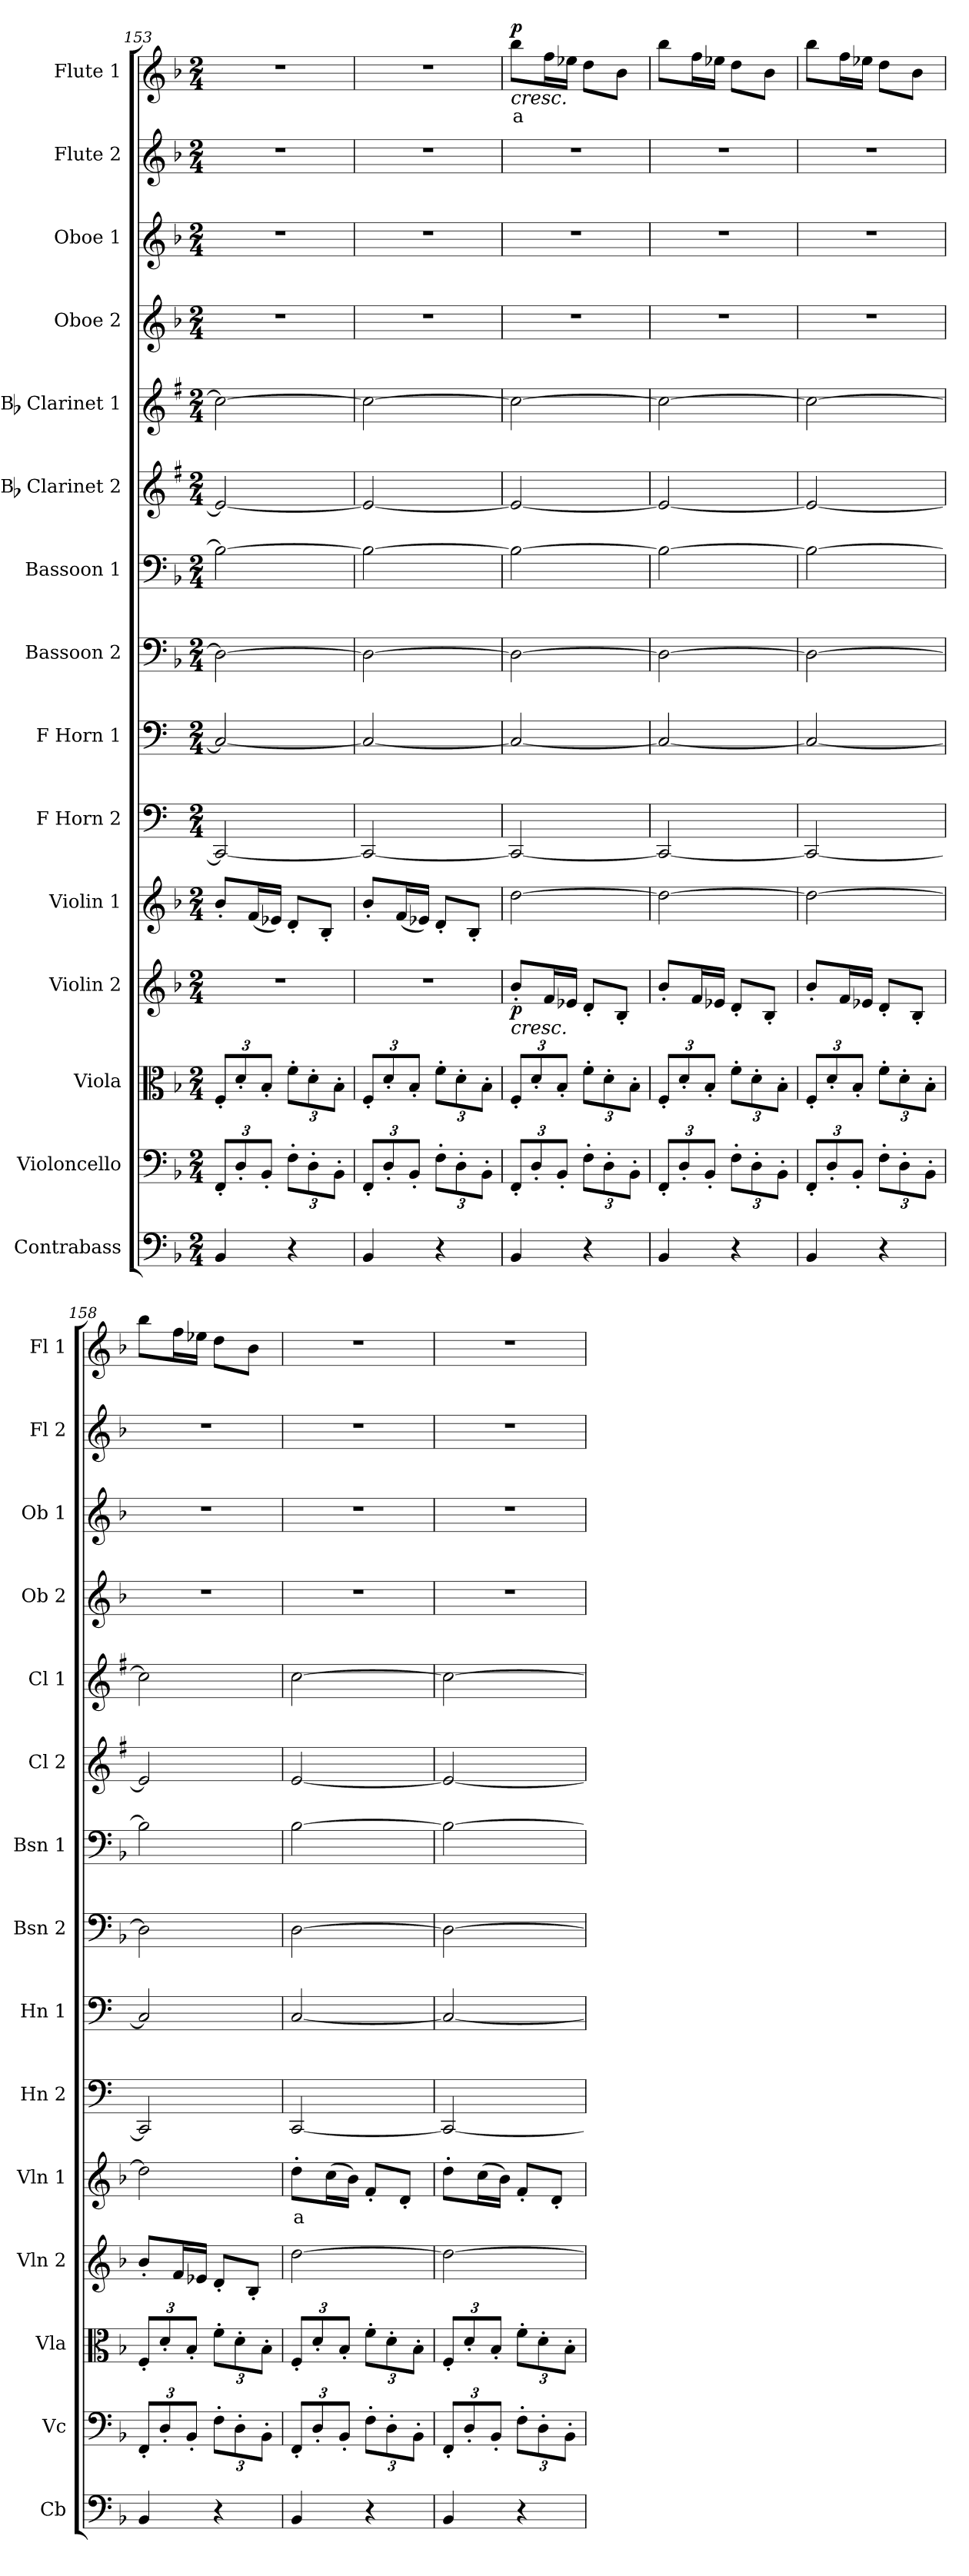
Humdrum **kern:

**kern	**kern	**kern	**kern	**dynam	**kern	**text	**kern	**kern	**kern	**kern	**kern	**kern	**kern	**kern	**kern	**kern	**text	**dynam
*part15	*part14	*part13	*part12	*part12	*part11	*part11	*part10	*part9	*part8	*part7	*part6	*part5	*part4	*part3	*part2	*part1	*part1	*part1
*staff15	*staff14	*staff13	*staff12	*staff12	*staff11	*staff11	*staff10	*staff9	*staff8	*staff7	*staff6	*staff5	*staff4	*staff3	*staff2	*staff1	*staff1	*staff1
*I"Contrabass	*I"Violoncello	*I"Viola	*I"Violin 2	*	*I"Violin 1	*	*I"F Horn 2	*I"F Horn 1	*I"Bassoon 2	*I"Bassoon 1	*I"Bb Clarinet 2	*I"Bb Clarinet 1	*I"Oboe 2	*I"Oboe 1	*I"Flute 2	*I"Flute 1	*	*
*I'Cb	*I'Vc	*I'Vla	*I'Vln 2	*	*I'Vln 1	*	*I'Hn 2	*I'Hn 1	*I'Bsn 2	*I'Bsn 1	*I'Cl 2	*I'Cl 1	*I'Ob 2	*I'Ob 1	*I'Fl 2	*I'Fl 1	*	*
*clefF4	*clefF4	*clefC3	*clefG2	*	*clefG2	*	*clefF4	*clefF4	*clefF4	*clefF4	*clefG2	*clefG2	*clefG2	*clefG2	*clefG2	*clefG2	*	*
*ITrd7c12	*	*	*	*	*	*	*ITrd4c7	*ITrd4c7	*	*	*ITrd1c2	*ITrd1c2	*	*	*	*	*	*
*k[b-]	*k[b-]	*k[b-]	*k[b-]	*	*k[b-]	*	*k[b-]	*k[b-]	*k[b-]	*k[b-]	*k[b-]	*k[b-]	*k[b-]	*k[b-]	*k[b-]	*k[b-]	*	*
*M2/4	*M2/4	*M2/4	*M2/4	*	*M2/4	*	*M2/4	*M2/4	*M2/4	*M2/4	*M2/4	*M2/4	*M2/4	*M2/4	*M2/4	*M2/4	*	*
*	*Xbrackettup	*Xbrackettup	*	*	*	*	*	*	*	*	*	*	*	*	*	*	*	*
=153	=153	=153	=153	=153	=153	=153	=153	=153	=153	=153	=153	=153	=153	=153	=153	=153	=153	=153
4BBB-/	12FF'/L	12F'/L	2r	.	8b-'/L	.	2FFF/_	2FF/_	2D\_	2B-\_	2d/_	2b-\_	2r	2r	2r	2r	.	.
.	12D'/	12d'/	.	.	.	.	.	.	.	.	.	.	.	.	.	.	.	.
.	.	.	.	.	(16f/L	.	.	.	.	.	.	.	.	.	.	.	.	.
.	12BB-'/J	12B-'/J	.	.	.	.	.	.	.	.	.	.	.	.	.	.	.	.
.	.	.	.	.	16e-X/JJ)	.	.	.	.	.	.	.	.	.	.	.	.	.
4r	12F'\L	12f'\L	.	.	8d'/L	.	.	.	.	.	.	.	.	.	.	.	.	.
.	12D'\	12d'\	.	.	.	.	.	.	.	.	.	.	.	.	.	.	.	.
.	.	.	.	.	8B-'/J	.	.	.	.	.	.	.	.	.	.	.	.	.
.	12BB-'\J	12B-'\J	.	.	.	.	.	.	.	.	.	.	.	.	.	.	.	.
=154	=154	=154	=154	=154	=154	=154	=154	=154	=154	=154	=154	=154	=154	=154	=154	=154	=154	=154
4BBB-/	12FF'/L	12F'/L	2r	.	8b-'/L	.	2FFF/_	2FF/_	2D\_	2B-\_	2d/_	2b-\_	2r	2r	2r	2r	.	.
.	12D'/	12d'/	.	.	.	.	.	.	.	.	.	.	.	.	.	.	.	.
.	.	.	.	.	(16f/L	.	.	.	.	.	.	.	.	.	.	.	.	.
.	12BB-'/J	12B-'/J	.	.	.	.	.	.	.	.	.	.	.	.	.	.	.	.
.	.	.	.	.	16e-X/JJ)	.	.	.	.	.	.	.	.	.	.	.	.	.
4r	12F'\L	12f'\L	.	.	8d'/L	.	.	.	.	.	.	.	.	.	.	.	.	.
.	12D'\	12d'\	.	.	.	.	.	.	.	.	.	.	.	.	.	.	.	.
.	.	.	.	.	8B-'/J	.	.	.	.	.	.	.	.	.	.	.	.	.
.	12BB-'\J	12B-'\J	.	.	.	.	.	.	.	.	.	.	.	.	.	.	.	.
=155	=155	=155	=155	=155	=155	=155	=155	=155	=155	=155	=155	=155	=155	=155	=155	=155	=155	=155
!	!	!	!	!	!	!	!	!	!	!	!	!	!	!	!	!LO:TX:b:i:t=cresc.	!	!
!	!	!	!LO:TX:b:i:t=cresc.	!	!	!	!	!	!	!	!	!	!	!	!	!	!	!
!	!	!	!	!LO:DY:b	!	!	!	!	!	!	!	!	!	!	!	!	!LO:LY:b:color=#FF0000	!LO:DY:b
4BBB-/	12FF'/L	12F'/L	8b-'/L	p	[2dd\	.	2FFF/_	2FF/_	2D\_	2B-\_	2d/_	2b-\_	2r	2r	2r	8bb-\L	a	p
.	12D'/	12d'/	.	.	.	.	.	.	.	.	.	.	.	.	.	.	.	.
.	.	.	16f/L	.	.	.	.	.	.	.	.	.	.	.	.	16ff\L	.	.
.	12BB-'/J	12B-'/J	.	.	.	.	.	.	.	.	.	.	.	.	.	.	.	.
.	.	.	16e-X/JJ	.	.	.	.	.	.	.	.	.	.	.	.	16ee-X\JJ	.	.
4r	12F'\L	12f'\L	8d'/L	.	.	.	.	.	.	.	.	.	.	.	.	8dd\L	.	.
.	12D'\	12d'\	.	.	.	.	.	.	.	.	.	.	.	.	.	.	.	.
.	.	.	8B-'/J	.	.	.	.	.	.	.	.	.	.	.	.	8b-\J	.	.
.	12BB-'\J	12B-'\J	.	.	.	.	.	.	.	.	.	.	.	.	.	.	.	.
=156	=156	=156	=156	=156	=156	=156	=156	=156	=156	=156	=156	=156	=156	=156	=156	=156	=156	=156
4BBB-/	12FF'/L	12F'/L	8b-'/L	.	2dd\_	.	2FFF/_	2FF/_	2D\_	2B-\_	2d/_	2b-\_	2r	2r	2r	8bb-\L	.	.
.	12D'/	12d'/	.	.	.	.	.	.	.	.	.	.	.	.	.	.	.	.
.	.	.	16f/L	.	.	.	.	.	.	.	.	.	.	.	.	16ff\L	.	.
.	12BB-'/J	12B-'/J	.	.	.	.	.	.	.	.	.	.	.	.	.	.	.	.
.	.	.	16e-X/JJ	.	.	.	.	.	.	.	.	.	.	.	.	16ee-X\JJ	.	.
4r	12F'\L	12f'\L	8d'/L	.	.	.	.	.	.	.	.	.	.	.	.	8dd\L	.	.
.	12D'\	12d'\	.	.	.	.	.	.	.	.	.	.	.	.	.	.	.	.
.	.	.	8B-'/J	.	.	.	.	.	.	.	.	.	.	.	.	8b-\J	.	.
.	12BB-'\J	12B-'\J	.	.	.	.	.	.	.	.	.	.	.	.	.	.	.	.
=157	=157	=157	=157	=157	=157	=157	=157	=157	=157	=157	=157	=157	=157	=157	=157	=157	=157	=157
4BBB-/	12FF'/L	12F'/L	8b-'/L	.	2dd\_	.	2FFF/_	2FF/_	2D\_	2B-\_	2d/_	2b-\_	2r	2r	2r	8bb-\L	.	.
.	12D'/	12d'/	.	.	.	.	.	.	.	.	.	.	.	.	.	.	.	.
.	.	.	16f/L	.	.	.	.	.	.	.	.	.	.	.	.	16ff\L	.	.
.	12BB-'/J	12B-'/J	.	.	.	.	.	.	.	.	.	.	.	.	.	.	.	.
.	.	.	16e-X/JJ	.	.	.	.	.	.	.	.	.	.	.	.	16ee-X\JJ	.	.
4r	12F'\L	12f'\L	8d'/L	.	.	.	.	.	.	.	.	.	.	.	.	8dd\L	.	.
.	12D'\	12d'\	.	.	.	.	.	.	.	.	.	.	.	.	.	.	.	.
.	.	.	8B-'/J	.	.	.	.	.	.	.	.	.	.	.	.	8b-\J	.	.
.	12BB-'\J	12B-'\J	.	.	.	.	.	.	.	.	.	.	.	.	.	.	.	.
=158	=158	=158	=158	=158	=158	=158	=158	=158	=158	=158	=158	=158	=158	=158	=158	=158	=158	=158
4BBB-/	12FF'/L	12F'/L	8b-'/L	.	2dd\]	.	2FFF/]	2FF/]	2D\]	2B-\]	2d/]	2b-\]	2r	2r	2r	8bb-\L	.	.
.	12D'/	12d'/	.	.	.	.	.	.	.	.	.	.	.	.	.	.	.	.
.	.	.	16f/L	.	.	.	.	.	.	.	.	.	.	.	.	16ff\L	.	.
.	12BB-'/J	12B-'/J	.	.	.	.	.	.	.	.	.	.	.	.	.	.	.	.
.	.	.	16e-X/JJ	.	.	.	.	.	.	.	.	.	.	.	.	16ee-X\JJ	.	.
4r	12F'\L	12f'\L	8d'/L	.	.	.	.	.	.	.	.	.	.	.	.	8dd\L	.	.
.	12D'\	12d'\	.	.	.	.	.	.	.	.	.	.	.	.	.	.	.	.
.	.	.	8B-'/J	.	.	.	.	.	.	.	.	.	.	.	.	8b-\J	.	.
.	12BB-'\J	12B-'\J	.	.	.	.	.	.	.	.	.	.	.	.	.	.	.	.
=159	=159	=159	=159	=159	=159	=159	=159	=159	=159	=159	=159	=159	=159	=159	=159	=159	=159	=159
!	!	!	!	!	!	!LO:LY:b:color=#FF0000	!	!	!	!	!	!	!	!	!	!	!	!
4BBB-/	12FF'/L	12F'/L	[2dd\	.	8dd'\L	a	[2FFF/	[2FF/	[2D\	[2B-\	[2d/	[2b-\	2r	2r	2r	2r	.	.
.	12D'/	12d'/	.	.	.	.	.	.	.	.	.	.	.	.	.	.	.	.
.	.	.	.	.	(16cc\L	.	.	.	.	.	.	.	.	.	.	.	.	.
.	12BB-'/J	12B-'/J	.	.	.	.	.	.	.	.	.	.	.	.	.	.	.	.
.	.	.	.	.	16b-\JJ)	.	.	.	.	.	.	.	.	.	.	.	.	.
4r	12F'\L	12f'\L	.	.	8f'/L	.	.	.	.	.	.	.	.	.	.	.	.	.
.	12D'\	12d'\	.	.	.	.	.	.	.	.	.	.	.	.	.	.	.	.
.	.	.	.	.	8d'/J	.	.	.	.	.	.	.	.	.	.	.	.	.
.	12BB-'\J	12B-'\J	.	.	.	.	.	.	.	.	.	.	.	.	.	.	.	.
!!LO:PB:g=z
=160	=160	=160	=160	=160	=160	=160	=160	=160	=160	=160	=160	=160	=160	=160	=160	=160	=160	=160
4BBB-/	12FF'/L	12F'/L	2dd\_	.	8dd'\L	.	2FFF/_	2FF/_	2D\_	2B-\_	2d/_	2b-\_	2r	2r	2r	2r	.	.
.	12D'/	12d'/	.	.	.	.	.	.	.	.	.	.	.	.	.	.	.	.
.	.	.	.	.	(16cc\L	.	.	.	.	.	.	.	.	.	.	.	.	.
.	12BB-'/J	12B-'/J	.	.	.	.	.	.	.	.	.	.	.	.	.	.	.	.
.	.	.	.	.	16b-\JJ)	.	.	.	.	.	.	.	.	.	.	.	.	.
4r	12F'\L	12f'\L	.	.	8f'/L	.	.	.	.	.	.	.	.	.	.	.	.	.
.	12D'\	12d'\	.	.	.	.	.	.	.	.	.	.	.	.	.	.	.	.
.	.	.	.	.	8d'/J	.	.	.	.	.	.	.	.	.	.	.	.	.
.	12BB-'\J	12B-'\J	.	.	.	.	.	.	.	.	.	.	.	.	.	.	.	.
=	=	=	=	=	=	=	=	=	=	=	=	=	=	=	=	=	=	=
*-	*-	*-	*-	*-	*-	*-	*-	*-	*-	*-	*-	*-	*-	*-	*-	*-	*-	*-
